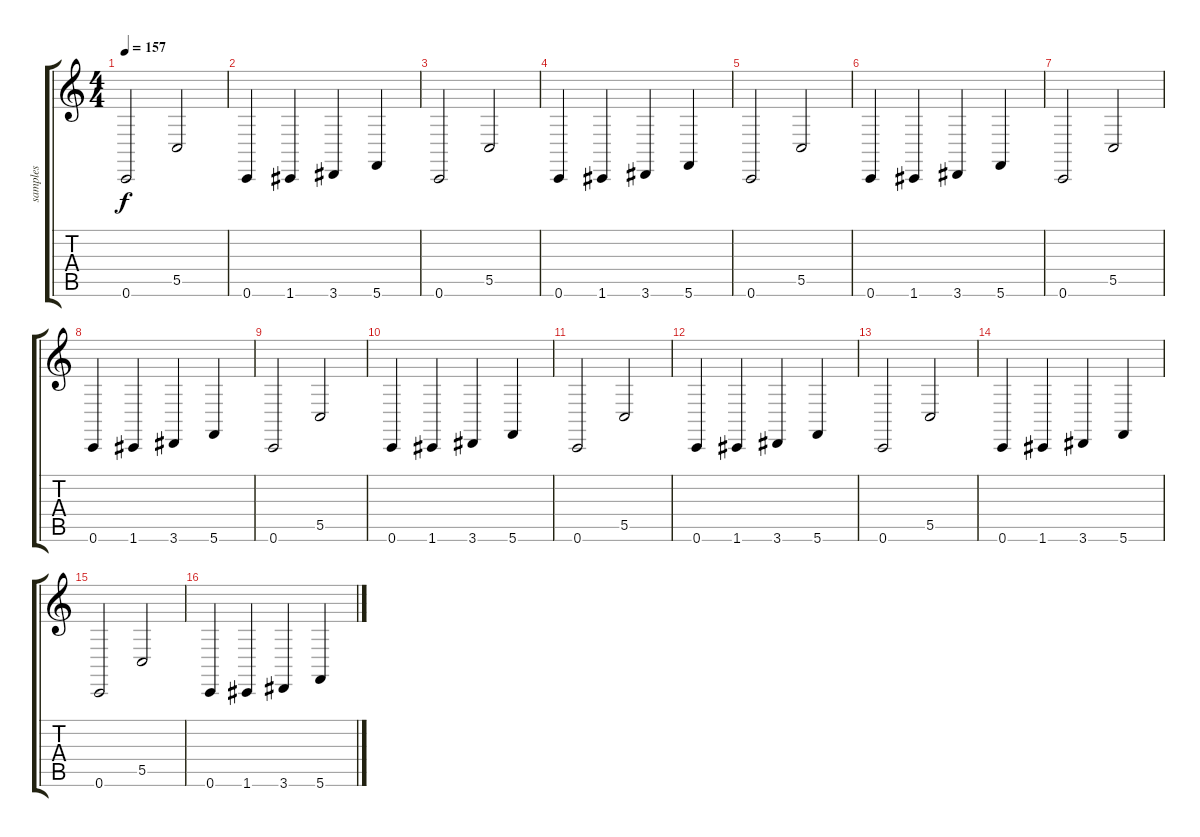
\track ("samples" "samples") {instrument stringensemble1}
\staff {score tabs}
\tuning (D4 A3 F3 C3 G2 C2) {hide}
\ts (4 4)
\tempo 157
\clef g2
\ks c
0.6.2{dy f} 5.5.2 |
0.6.4 1.6.4 3.6.4 5.6.4 |
0.6.2 5.5.2 |
0.6.4 1.6.4 3.6.4 5.6.4 |
0.6.2 5.5.2 |
0.6.4 1.6.4 3.6.4 5.6.4 |
0.6.2 5.5.2 |
0.6.4 1.6.4 3.6.4 5.6.4 |
0.6.2 5.5.2 |
0.6.4 1.6.4 3.6.4 5.6.4 |
0.6.2 5.5.2 |
0.6.4 1.6.4 3.6.4 5.6.4 |
0.6.2 5.5.2 |
0.6.4 1.6.4 3.6.4 5.6.4 |
0.6.2 5.5.2 |
0.6.4 1.6.4 3.6.4 5.6.4
